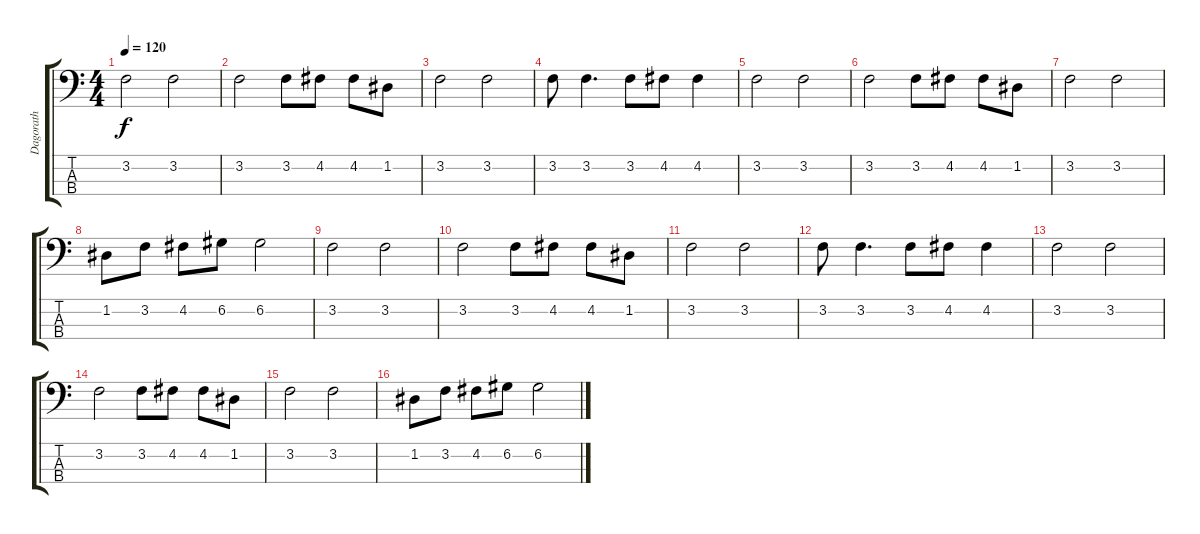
\track ("Dagorath" "Dagorath") {instrument electricbassfinger}
\staff {score tabs}
\tuning (G2 D2 A1 E1) {hide}
\ts (4 4)
\tempo 120
\clef f4
\ks c
3.2.2{dy f} 3.2.2 |
3.2.2 3.2.8 4.2.8 4.2.8 1.2.8 |
3.2.2 3.2.2 |
3.2.8 3.2.4{d} 3.2.8 4.2.8 4.2.4 |
3.2.2 3.2.2 |
3.2.2 3.2.8 4.2.8 4.2.8 1.2.8 |
3.2.2 3.2.2 |
1.2.8 3.2.8 4.2.8 6.2.8 6.2.2 |
3.2.2 3.2.2 |
3.2.2 3.2.8 4.2.8 4.2.8 1.2.8 |
3.2.2 3.2.2 |
3.2.8 3.2.4{d} 3.2.8 4.2.8 4.2.4 |
3.2.2 3.2.2 |
3.2.2 3.2.8 4.2.8 4.2.8 1.2.8 |
3.2.2 3.2.2 |
1.2.8 3.2.8 4.2.8 6.2.8 6.2.2
